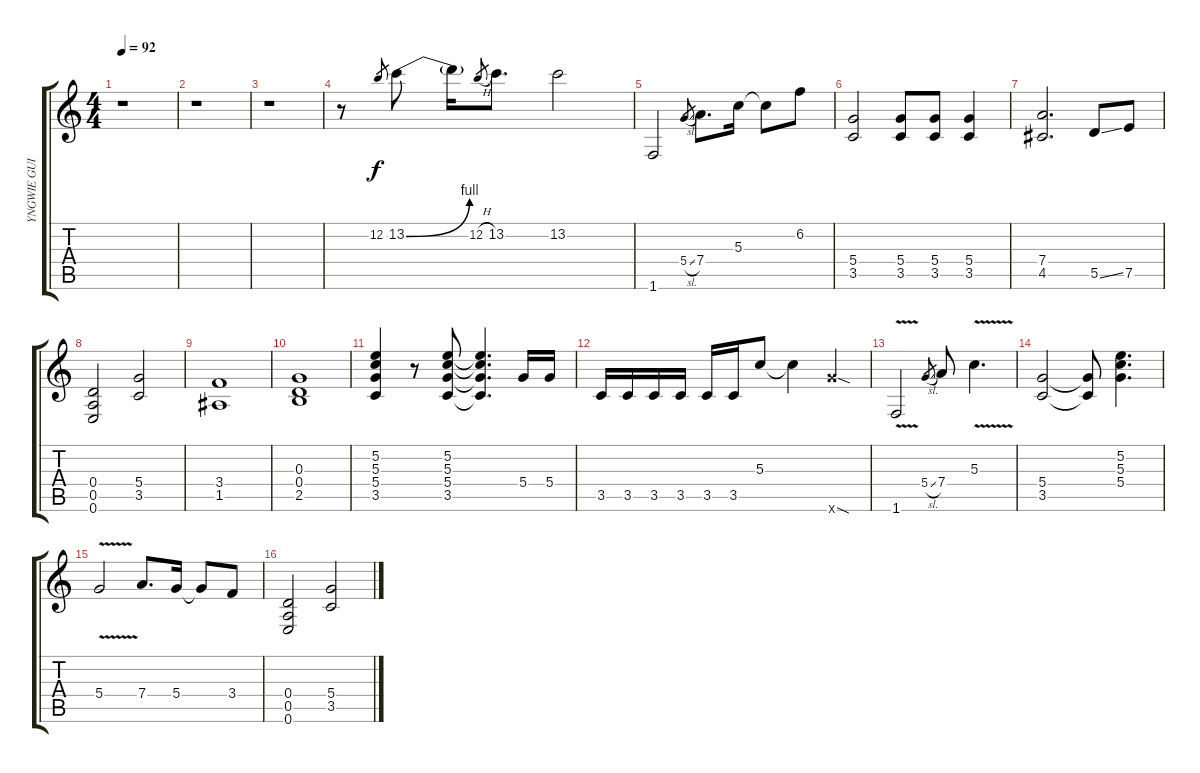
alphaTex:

\track ("YNGWIE GUITAR 1" "YNGWIE GUI") {instrument overdrivenguitar}
\staff {score tabs}
\tuning (E4 B3 G3 D3 A2 E2) {hide}
\ts (4 4)
\tempo 92
\clef g2
\ks c
r.1{dy f} |
r.1 |
r.1 |
r.8 12.2.8{gr} 13.2{be (bend 0 0 60 4)}.8 13.2{t}.16 12.2{h}.8{gr} 13.2.8{d} 13.2.2 |
1.6.2 5.4{sl}.8{gr} 7.4.8{d} 5.3.16 5.3{t}.8 6.2.8 |
(5.4 3.5).2 (5.4 3.5).8 (5.4 3.5).8 (5.4 3.5).4 |
(7.4 4.5).2{d} 5.5{ss}.8 7.5.8 |
(0.4 0.5 0.6).2 (5.4 3.5).2 |
(3.4 1.5).1 |
(0.3 0.4 2.5).1 |
(5.2 5.3 5.4 3.5).4 r.8 (5.2 5.3 5.4 3.5).8 (5.2{t} 5.3{t} 5.4{t} 3.5{t}).4{d} 5.4.16 5.4.16 |
3.5.16 3.5.16 3.5.16 3.5.16 3.5.16 3.5.16 5.3.8 5.3{t}.4 15.6{sod x}.4 |
1.6{v}.2 5.4{sl}.8{gr} 7.4.8 5.3{v}.4{d} |
(5.4 3.5).2 (5.4{t} 3.5{t}).8 (5.2 5.3 5.4).4{d} |
5.4{v}.2 7.4.8{d} 5.4.16 5.4{t}.8 3.4.8 |
(0.4 0.5 0.6).2 (5.4 3.5).2
